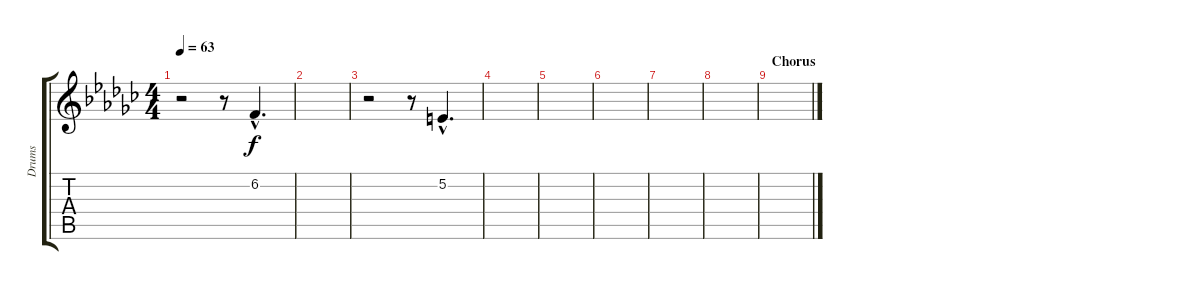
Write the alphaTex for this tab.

\track ("Drums" "Drums") {instrument reversecymbal}
\staff {score tabs}
\tuning (E4 B3 G3 D3 A2 E2) {hide}
\ts (4 4)
\tempo 63
\clef g2
\ks ebminor
r.2{dy f} r.8 6.2{hac}.4{d} |
|
r.2 r.8 5.2{hac}.4{d} |
|
|
|
|
|
\section ("" "Chorus")
